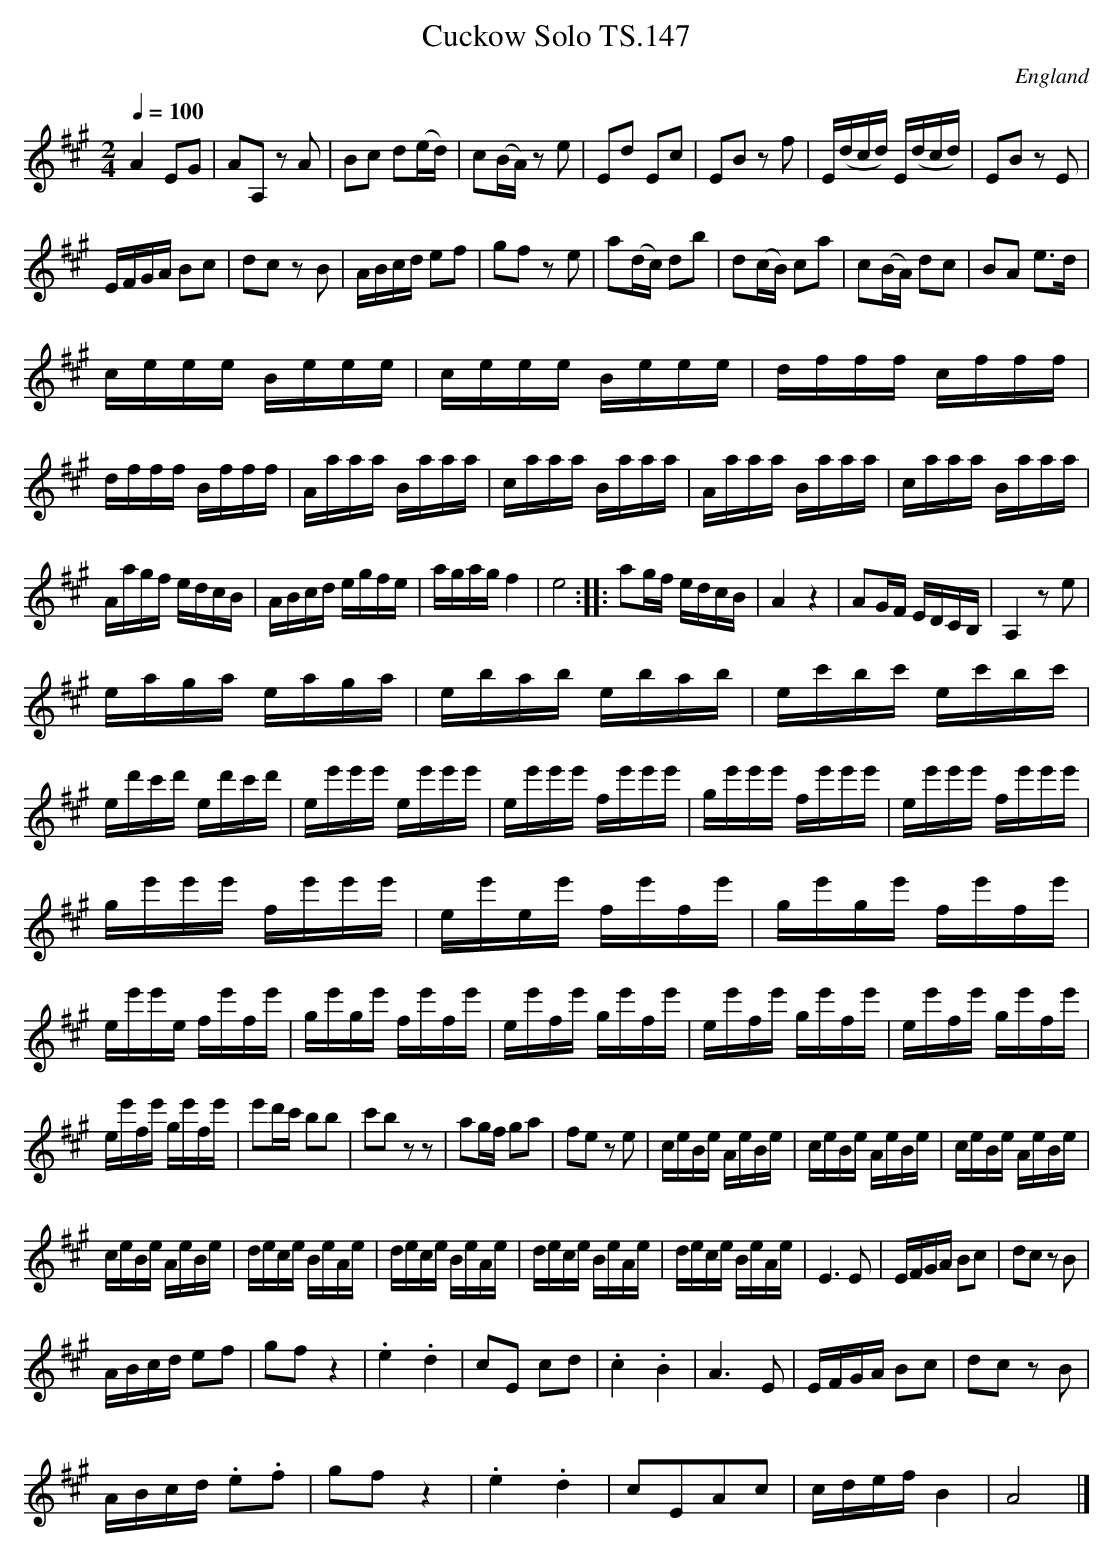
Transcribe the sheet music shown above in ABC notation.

X:1
T:Cuckow Solo TS.147
M:2/4
L:1/8
Q:1/4=100
O:England
K:A major
A2EG|AA,z A|Bc d(e/d/)|c(B/A/)z e|Ed Ec|EBz f|E/(d/c/d/) E/(d/c/d/)|EBz E|!
L:1/16
EFGA B2c2|d2c2 z2B2|ABcd e2f2|g2f2z2 e2|a2(dc) d2b2|d2(cB) c2a2|c2(BA) d2c2|B2A2 e2>d2|!
ceee Beee|ceee Beee|dfff cfff|dfff Bfff|Aaaa Baaa|caaa Baaa|Aaaa Baaa|caaa Baaa|!
Aagf edcB|ABcd egfe|agag f4|e8::a2gf edcB|A4z4|A2GF EDCB,|A,4z2e2|!
eaga eaga|ebab ebab|ec'bc' ec'bc'|ed'c'd' ed'c'd'|ee'e'e' ee'e'e'|ee'e'e' fe'e'e'|ge'e'e' fe'e'e'|ee'e'e' fe'e'e'|!
ge'e'e' fe'e'e'|ee'ee' fe'fe'|ge'ge' fe'fe'|ee'e'e fe'fe'|ge'ge' fe'fe'|ee'fe' ge'fe'|ee'fe' ge'fe'|ee'fe' ge'fe'|!
ee'fe' ge'fe'|e'2d'c' b2b2|c'2b2z2z2|a2gf g2a2|f2e2z2 e2|ceBe AeBe|ceBe AeBe|ceBe AeBe|!
ceBe AeBe|dece BeAe|dece BeAe|dece BeAe|dece BeAe|E6E2|EFGA B2c2|d2c2z2 B2|!
ABcd e2f2|g2f2z4|.e4.d4|c2E2 c2d2|.c4.B4|A6E2|EFGA B2c2|d2c2z2 B2|!
ABcd .e2.f2|g2f2 z4|.e4.d4|c2E2A2c2|cdefB4|A8|]
